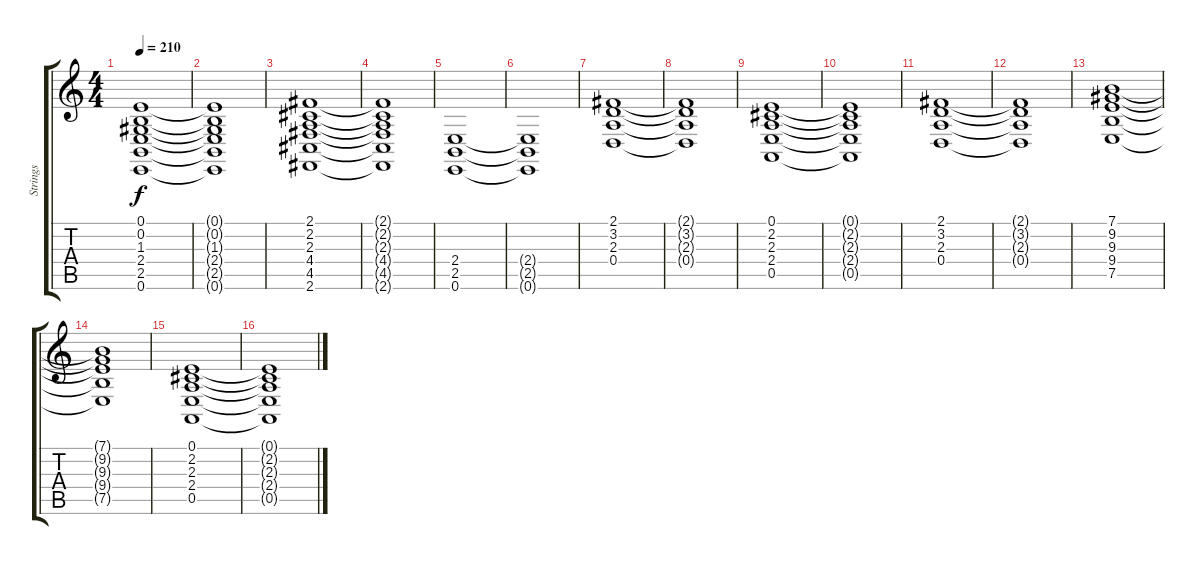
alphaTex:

\track ("Strings" "Strings") {instrument stringensemble1}
\staff {score tabs}
\tuning (E4 B3 G3 D3 A2 E2) {hide}
\ts (4 4)
\tempo 210
\clef g2
\ks c
(0.1 0.2 1.3 2.4 2.5 0.6).1{dy f} |
(0.1{t} 0.2{t} 1.3{t} 2.4{t} 2.5{t} 0.6{t}).1 |
(2.1 2.2 2.3 4.4 4.5 2.6).1 |
(2.1{t} 2.2{t} 2.3{t} 4.4{t} 4.5{t} 2.6{t}).1 |
(2.4 2.5 0.6).1 |
(2.4{t} 2.5{t} 0.6{t}).1 |
(2.1 3.2 2.3 0.4).1 |
(2.1{t} 3.2{t} 2.3{t} 0.4{t}).1 |
(0.1 2.2 2.3 2.4 0.5).1 |
(0.1{t} 2.2{t} 2.3{t} 2.4{t} 0.5{t}).1 |
(2.1 3.2 2.3 0.4).1 |
(2.1{t} 3.2{t} 2.3{t} 0.4{t}).1 |
(7.1 9.2 9.3 9.4 7.5).1 |
(7.1{t} 9.2{t} 9.3{t} 9.4{t} 7.5{t}).1 |
(0.1 2.2 2.3 2.4 0.5).1 |
(0.1{t} 2.2{t} 2.3{t} 2.4{t} 0.5{t}).1
